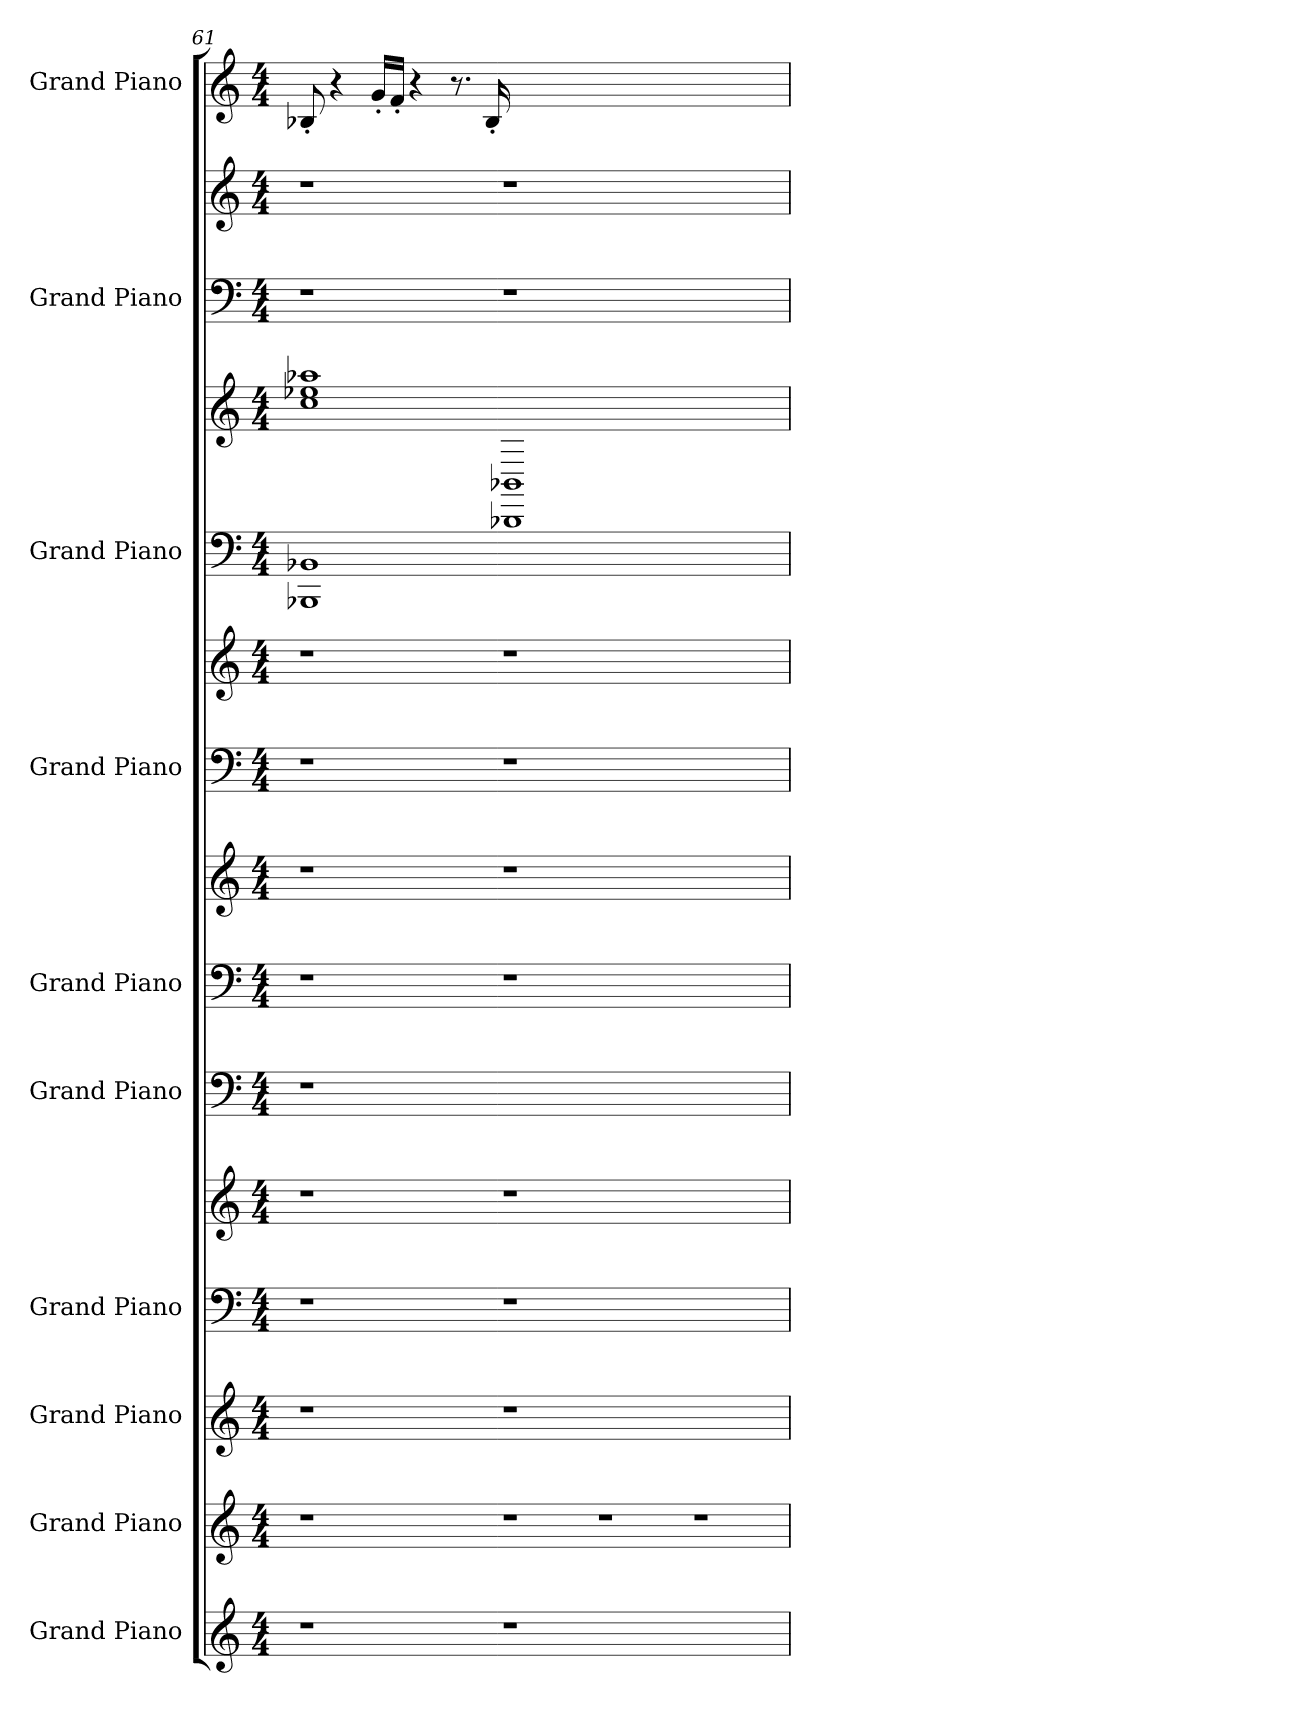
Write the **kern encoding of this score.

**kern	**kern	**kern	**kern	**kern	**kern	**kern	**kern	**kern	**kern	**kern	**kern	**kern	**kern	**kern
*part10	*part9	*part8	*part7	*part7	*part6	*part5	*part5	*part4	*part4	*part3	*part3	*part2	*part2	*part1
*staff15	*staff14	*staff13	*staff12	*staff11	*staff10	*staff9	*staff8	*staff7	*staff6	*staff5	*staff4	*staff3	*staff2	*staff1
*I"Grand Piano	*I"Grand Piano	*I"Grand Piano	*I"Grand Piano	*	*I"Grand Piano	*I"Grand Piano	*	*I"Grand Piano	*	*I"Grand Piano	*	*I"Grand Piano	*	*I"Grand Piano
*clefG2	*clefG2	*clefG2	*clefF4	*clefG2	*clefF4	*clefF4	*clefG2	*clefF4	*clefG2	*clefF4	*clefG2	*clefF4	*clefG2	*clefG2
*k[]	*k[]	*k[]	*k[]	*k[]	*k[]	*k[]	*k[]	*k[]	*k[]	*k[]	*k[]	*k[]	*k[]	*k[]
*C:	*C:	*C:	*C:	*C:	*C:	*C:	*C:	*C:	*C:	*C:	*C:	*C:	*C:	*C:
*M4/4	*M4/4	*M4/4	*M4/4	*M4/4	*M4/4	*M4/4	*M4/4	*M4/4	*M4/4	*M4/4	*M4/4	*M4/4	*M4/4	*M4/4
=61	=61	=61	=61	=61	=61	=61	=61	=61	=61	=61	=61	=61	=61	=61
1r	1r	1r	1r	1r	1r	1r	1r	1r	1r	1BBB-X 1BB-X	1cc 1ee-X 1aa-X	1r	1r	8B-X'
.	.	.	.	.	.	.	.	.	.	.	.	.	.	4r
.	.	.	.	.	.	.	.	.	.	.	.	.	.	16g'LL
.	.	.	.	.	.	.	.	.	.	.	.	.	.	16f'JJ
.	.	.	.	.	.	.	.	.	.	.	.	.	.	4r
.	.	.	.	.	.	.	.	.	.	.	.	.	.	8.r
.	.	.	.	.	.	.	.	.	.	.	.	.	.	16B-'
1r	1r	1r	1r	1r	0.ryy	1r	1r	1r	1r	0.ryy	1BBB-X 1BB-X	1r	1r	0.ryy
0ryy	1r	0ryy	0ryy	0ryy	.	0ryy	0ryy	0ryy	0ryy	.	0ryy	0ryy	0ryy	.
.	1r	.	.	.	.	.	.	.	.	.	.	.	.	.
=	=	=	=	=	=	=	=	=	=	=	=	=	=	=
*-	*-	*-	*-	*-	*-	*-	*-	*-	*-	*-	*-	*-	*-	*-
